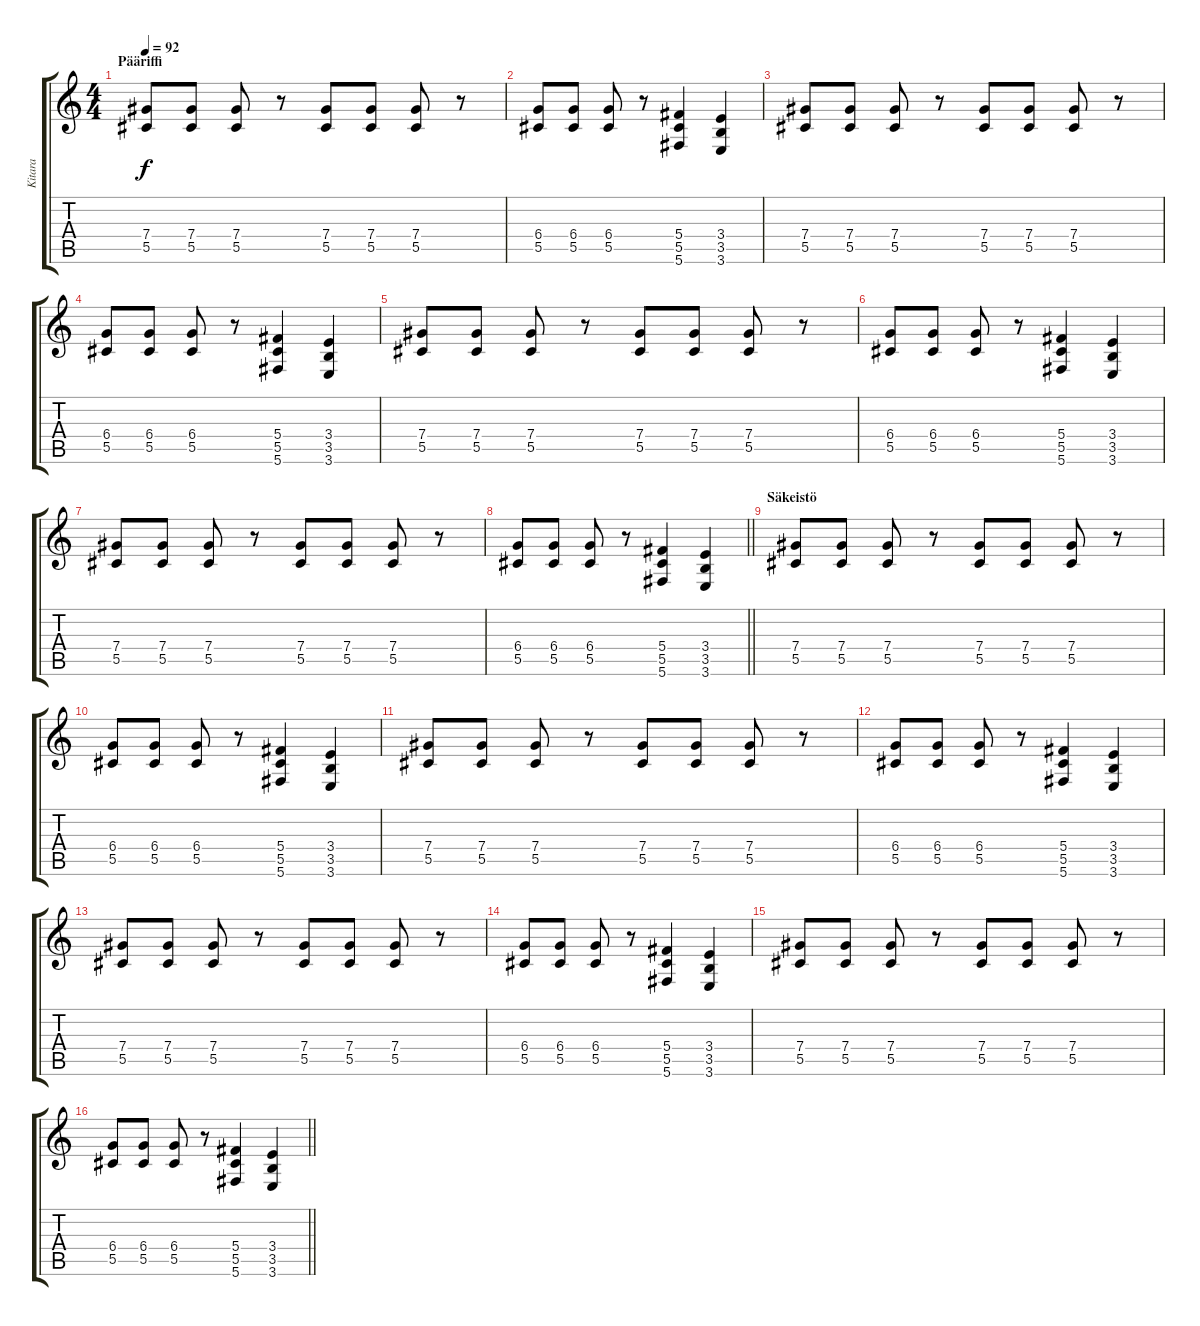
\track ("Kitara" "Kitara") {instrument distortionguitar}
\staff {score tabs}
\tuning (Eb4 Bb3 Gb3 Db3 Ab2 Db2) {hide}
\ts (4 4)
\section ("" "Pääriffi")
\tempo 92
\clef g2
\ks c
(7.4 5.5).8{dy f instrument distortionguitar} (7.4 5.5).8 (7.4 5.5).8 r.8 (7.4 5.5).8 (7.4 5.5).8 (7.4 5.5).8 r.8 |
(6.4 5.5).8 (6.4 5.5).8 (6.4 5.5).8 r.8 (5.4 5.5 5.6).4 (3.4 3.5 3.6).4 |
(7.4 5.5).8 (7.4 5.5).8 (7.4 5.5).8 r.8 (7.4 5.5).8 (7.4 5.5).8 (7.4 5.5).8 r.8 |
(6.4 5.5).8 (6.4 5.5).8 (6.4 5.5).8 r.8 (5.4 5.5 5.6).4 (3.4 3.5 3.6).4 |
(7.4 5.5).8 (7.4 5.5).8 (7.4 5.5).8 r.8 (7.4 5.5).8 (7.4 5.5).8 (7.4 5.5).8 r.8 |
(6.4 5.5).8 (6.4 5.5).8 (6.4 5.5).8 r.8 (5.4 5.5 5.6).4 (3.4 3.5 3.6).4 |
(7.4 5.5).8 (7.4 5.5).8 (7.4 5.5).8 r.8 (7.4 5.5).8 (7.4 5.5).8 (7.4 5.5).8 r.8 |
\barLineRight lightlight
(6.4 5.5).8 (6.4 5.5).8 (6.4 5.5).8 r.8 (5.4 5.5 5.6).4 (3.4 3.5 3.6).4 |
\section ("" "Säkeistö")
(7.4 5.5).8 (7.4 5.5).8 (7.4 5.5).8 r.8 (7.4 5.5).8 (7.4 5.5).8 (7.4 5.5).8 r.8 |
(6.4 5.5).8 (6.4 5.5).8 (6.4 5.5).8 r.8 (5.4 5.5 5.6).4 (3.4 3.5 3.6).4 |
(7.4 5.5).8 (7.4 5.5).8 (7.4 5.5).8 r.8 (7.4 5.5).8 (7.4 5.5).8 (7.4 5.5).8 r.8 |
(6.4 5.5).8 (6.4 5.5).8 (6.4 5.5).8 r.8 (5.4 5.5 5.6).4 (3.4 3.5 3.6).4 |
(7.4 5.5).8 (7.4 5.5).8 (7.4 5.5).8 r.8 (7.4 5.5).8 (7.4 5.5).8 (7.4 5.5).8 r.8 |
(6.4 5.5).8 (6.4 5.5).8 (6.4 5.5).8 r.8 (5.4 5.5 5.6).4 (3.4 3.5 3.6).4 |
(7.4 5.5).8 (7.4 5.5).8 (7.4 5.5).8 r.8 (7.4 5.5).8 (7.4 5.5).8 (7.4 5.5).8 r.8 |
\barLineRight lightlight
(6.4 5.5).8 (6.4 5.5).8 (6.4 5.5).8 r.8 (5.4 5.5 5.6).4 (3.4 3.5 3.6).4
